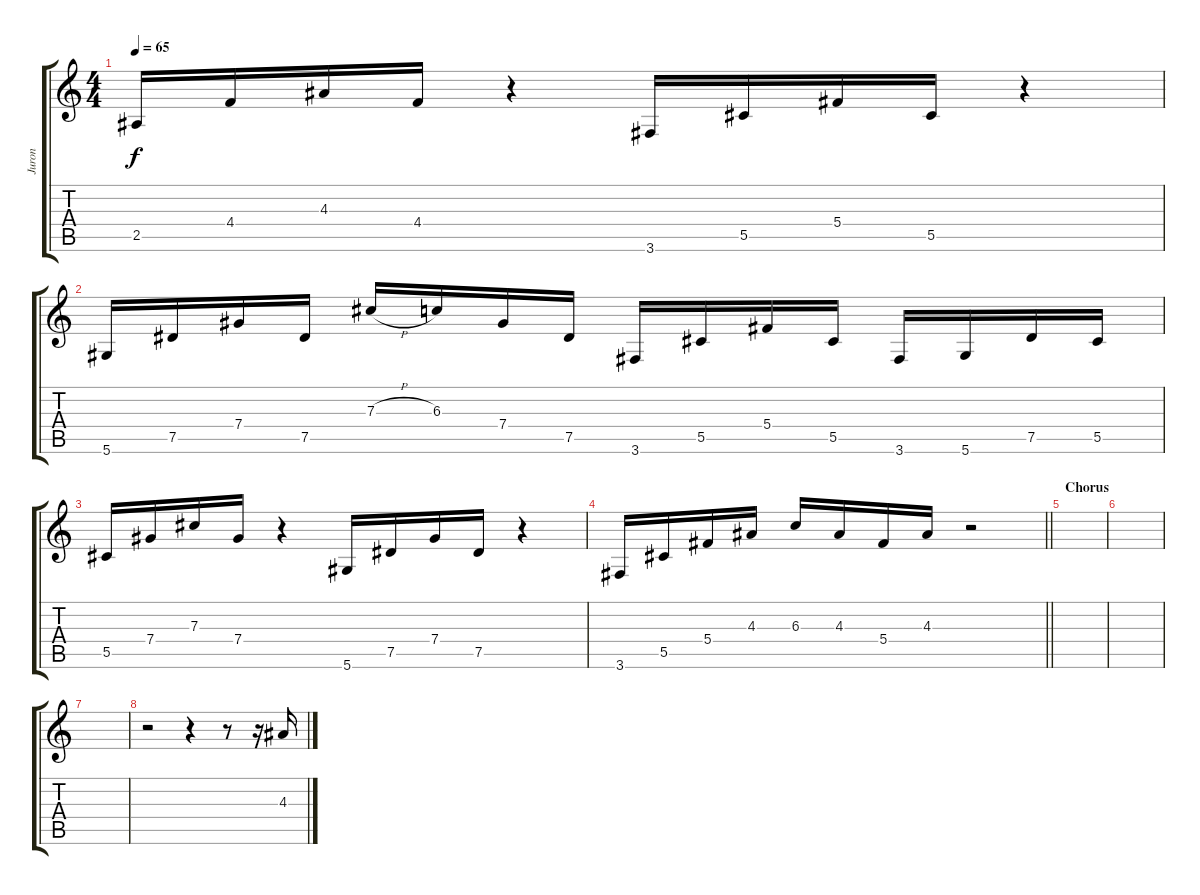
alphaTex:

\track ("Juron" "Juron") {instrument distortionguitar}
\staff {score tabs}
\tuning (Eb4 Bb3 Gb3 Db3 Ab2 Eb2) {hide}
\ts (4 4)
\tempo 65
\clef g2
\ks c
2.5.16{dy f} 4.4.16 4.3.16 4.4.16 r.4 3.6.16 5.5.16 5.4.16 5.5.16 r.4 |
5.6.16 7.5.16 7.4.16 7.5.16 7.3{h}.16 6.3.16 7.4.16 7.5.16 3.6.16 5.5.16 5.4.16 5.5.16 3.6.16 5.6.16 7.5.16 5.5.16 |
5.5.16 7.4.16 7.3.16 7.4.16 r.4 5.6.16 7.5.16 7.4.16 7.5.16 r.4 |
\barLineRight lightlight
3.6.16 5.5.16 5.4.16 4.3.16 6.3.16 4.3.16 5.4.16 4.3.16 r.2 |
\section ("" "Chorus")
|
|
|
r.2 r.4{volume 11 instrument distortionguitar} r.8 r.16 4.3{h}.16
